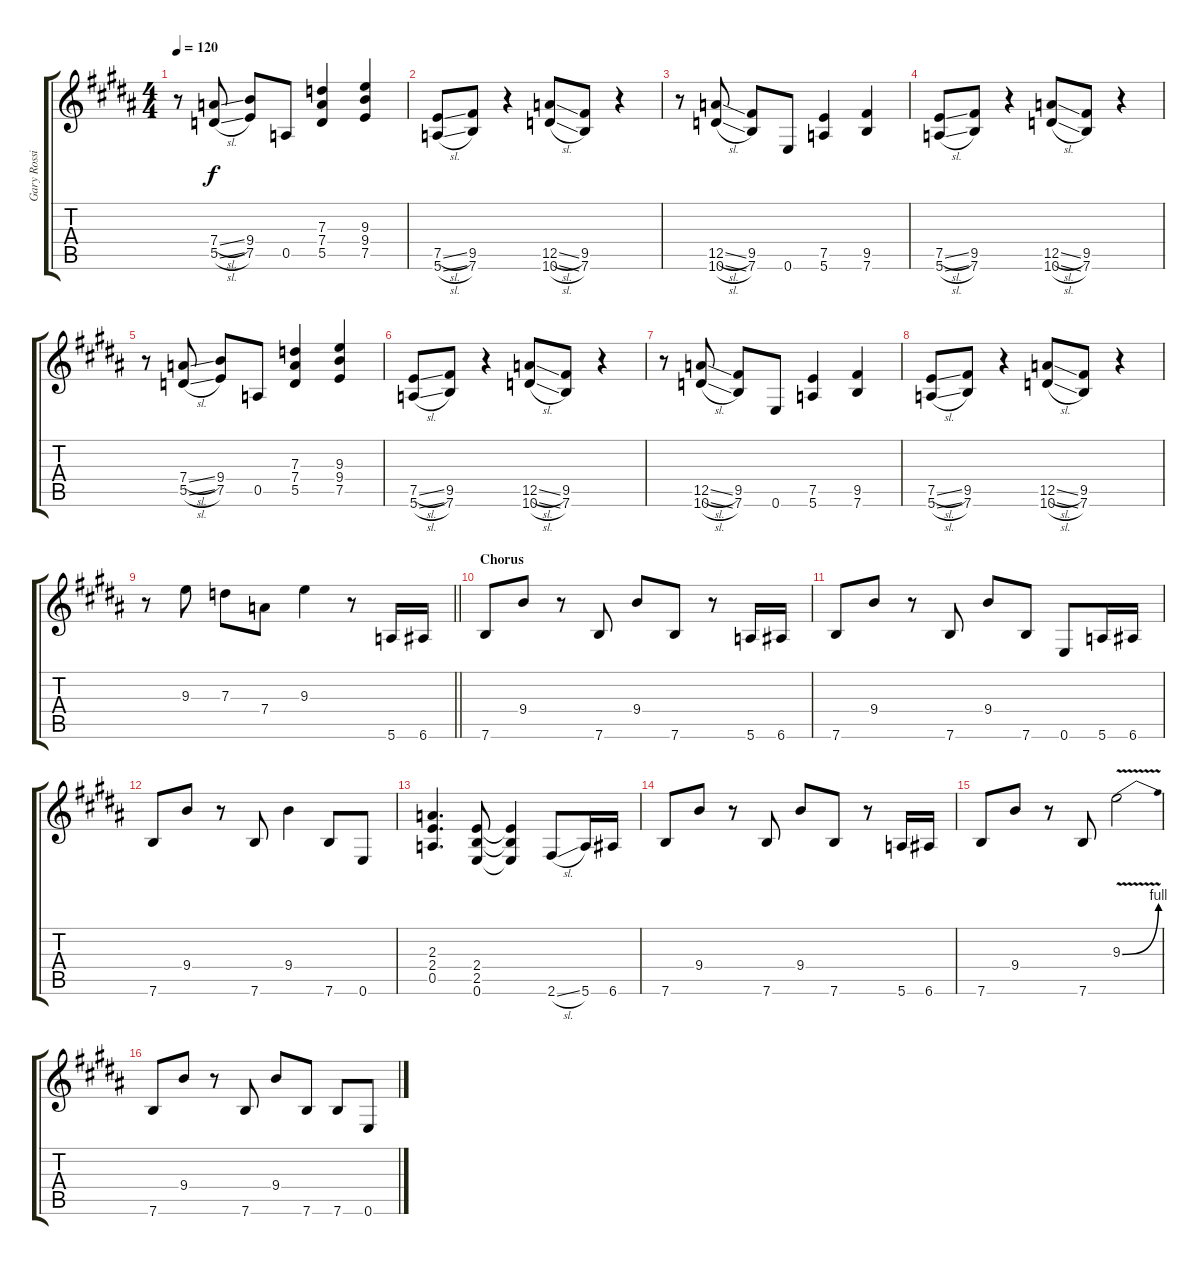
\track ("Gary Rossington - Lead Guitar" "Gary Rossi") {instrument overdrivenguitar}
\staff {score tabs}
\tuning (E4 B3 G3 D3 A2 E2) {hide}
\ts (4 4)
\tempo 120
\clef g2
\ks b
r.8{dy f} (7.4{sl} 5.5{sl}).8 (9.4 7.5).8 0.5.8 (7.3 7.4 5.5).4 (9.3 9.4 7.5).4 |
(7.5{sl} 5.6{sl}).8 (9.5 7.6).8 r.4 (12.5{sl} 10.6{sl}).8 (9.5 7.6).8 r.4 |
r.8 (12.5{sl} 10.6{sl}).8 (9.5 7.6).8 0.6.8 (7.5 5.6).4 (9.5 7.6).4 |
(7.5{sl} 5.6{sl}).8 (9.5 7.6).8 r.4 (12.5{sl} 10.6{sl}).8 (9.5 7.6).8 r.4 |
r.8 (7.4{sl} 5.5{sl}).8 (9.4 7.5).8 0.5.8 (7.3 7.4 5.5).4 (9.3 9.4 7.5).4 |
(7.5{sl} 5.6{sl}).8 (9.5 7.6).8 r.4 (12.5{sl} 10.6{sl}).8 (9.5 7.6).8 r.4 |
r.8 (12.5{sl} 10.6{sl}).8 (9.5 7.6).8 0.6.8 (7.5 5.6).4 (9.5 7.6).4 |
(7.5{sl} 5.6{sl}).8 (9.5 7.6).8 r.4 (12.5{sl} 10.6{sl}).8 (9.5 7.6).8 r.4 |
\barLineRight lightlight
r.8 9.3.8 7.3.8 7.4.8 9.3.4 r.8 5.6.16 6.6.16 |
\section ("" "Chorus")
7.6.8 9.4.8 r.8 7.6.8 9.4.8 7.6.8 r.8 5.6.16 6.6.16 |
7.6.8 9.4.8 r.8 7.6.8 9.4.8 7.6.8 0.6.8 5.6.16 6.6.16 |
7.6.8 9.4.8 r.8 7.6.8 9.4.4 7.6.8 0.6.8 |
(2.3 2.4 0.5).4{d} (2.4 2.5 0.6).8 (2.4{t} 2.5{t} 0.6{t}).4 2.6{sl}.8 5.6.16 6.6.16 |
7.6.8 9.4.8 r.8 7.6.8 9.4.8 7.6.8 r.8 5.6.16 6.6.16 |
7.6.8 9.4.8 r.8 7.6.8 9.3{be (bend 0 0 60 4) v}.2 |
7.6.8 9.4.8 r.8 7.6.8 9.4.8 7.6.8 7.6.8 0.6.8
